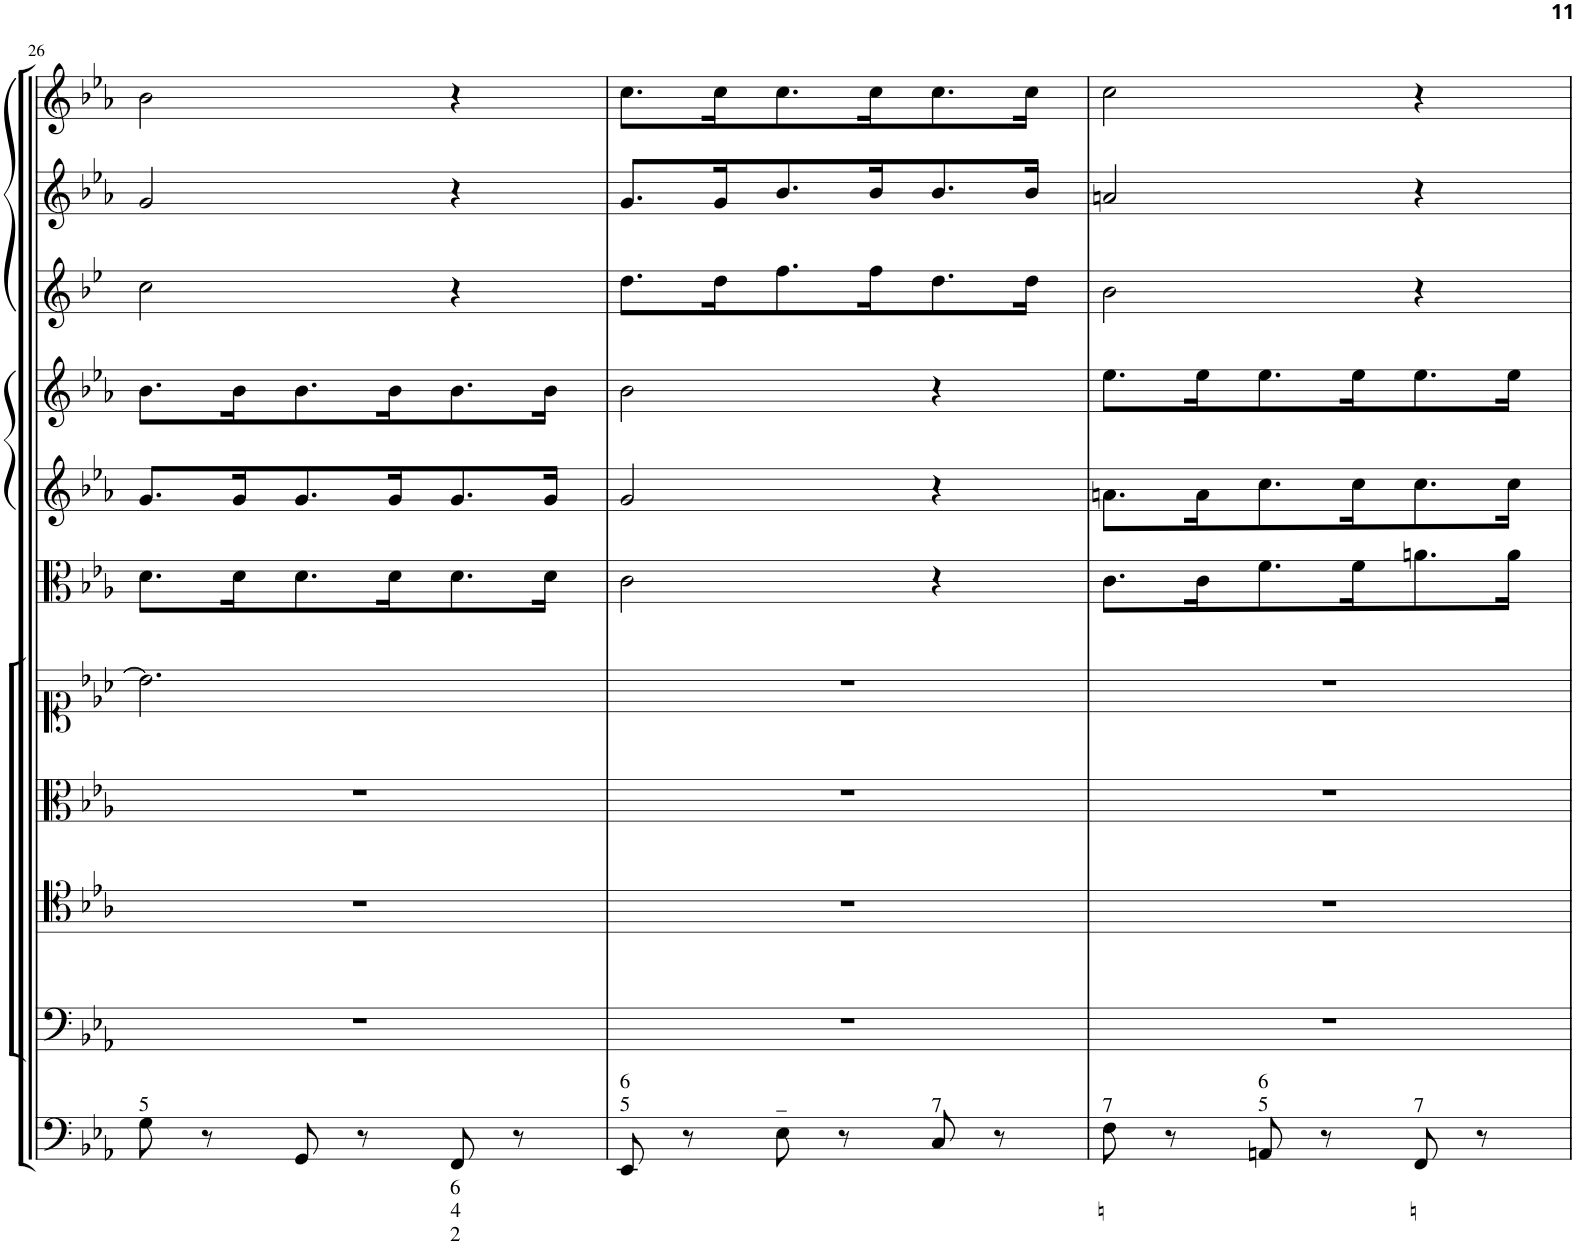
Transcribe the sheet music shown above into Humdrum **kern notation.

**kern	**kern	**kern	**kern	**kern	**kern	**kern	**kern	**kern	**kern	**kern
*part11	*part10	*part9	*part8	*part7	*part6	*part5	*part4	*part3	*part2	*part1
*staff11	*staff10	*staff9	*staff8	*staff7	*staff6	*staff5	*staff4	*staff3	*staff2	*staff1
*I"Continuo.	*I"Basso.	*I"Tenore.	*I"Alto.	*I"Soprano.	*I"Viola.	*I"Violino II	*I"Violino I	*I"Taille.	*I"Oboe II.	*I"Oboe I.
*	*	*	*	*	*	*	*	*	*I'Ob	*I'Ob
!!LO:PB:g=z
*clefF4	*clefF4	*clefC4	*clefC3	*clefC1	*clefC3	*clefG2	*clefG2	*clefG2	*clefG2	*clefG2
*	*	*	*	*	*	*	*	*Trd4c7	*	*
*k[b-e-a-]	*k[b-e-a-]	*k[b-e-a-]	*k[b-e-a-]	*k[b-e-a-]	*k[b-e-a-]	*k[b-e-a-]	*k[b-e-a-]	*k[b-e-]	*k[b-e-a-]	*k[b-e-a-]
*M3/4	*M3/4	*M3/4	*M3/4	*M3/4	*M3/4	*M3/4	*M3/4	*M3/4	*M3/4	*M3/4
=26	=26	=26	=26	=26	=26	=26	=26	=26	=26	=26
!LO:TX:a:t=5	!	!	!	!	!	!	!	!	!	!
8G\	2.r	2.r	2.r	2.b-\]	8.d^^\L	8.g^^/L	8.b-^^\L	2cc\	2g/	2b-\
8r	.	.	.	.	.	.	.	.	.	.
.	.	.	.	.	16d\K	16g/K	16b-\K	.	.	.
8GG/	.	.	.	.	8.d^^\	8.g^^/	8.b-^^\	.	.	.
8r	.	.	.	.	.	.	.	.	.	.
.	.	.	.	.	16d\K	16g/K	16b-\K	.	.	.
!LO:TX:b:t=6	!	!	!	!	!	!	!	!	!	!
!LO:TX:b:t=4	!	!	!	!	!	!	!	!	!	!
!LO:TX:b:t=2	!	!	!	!	!	!	!	!	!	!
8FF/	.	.	.	.	8.d^^\	8.g^^/	8.b-^^\	4r	4r	4r
8r	.	.	.	.	.	.	.	.	.	.
.	.	.	.	.	16d\Jk	16g/Jk	16b-\Jk	.	.	.
=27	=27	=27	=27	=27	=27	=27	=27	=27	=27	=27
!LO:TX:a:t=6	!	!	!	!	!	!	!	!	!	!
!LO:TX:a:t=5	!	!	!	!	!	!	!	!	!	!
8EE-/	2.r	2.r	2.r	2.r	2c\	2g/	2b-\	8.dd^^\L	8.g^^/L	8.cc^^\L
8r	.	.	.	.	.	.	.	.	.	.
.	.	.	.	.	.	.	.	16dd\K	16g/K	16cc\K
!LO:TX:a:t=_	!	!	!	!	!	!	!	!	!	!
8E-\	.	.	.	.	.	.	.	8.ff^^\	8.b-^^/	8.cc^^\
8r	.	.	.	.	.	.	.	.	.	.
.	.	.	.	.	.	.	.	16ff\K	16b-/K	16cc\K
!LO:TX:a:t=7	!	!	!	!	!	!	!	!	!	!
8C/	.	.	.	.	4r	4r	4r	8.dd^^\	8.b-^^/	8.cc^^\
8r	.	.	.	.	.	.	.	.	.	.
.	.	.	.	.	.	.	.	16dd\Jk	16b-/Jk	16cc\Jk
=28	=28	=28	=28	=28	=28	=28	=28	=28	=28	=28
!LO:TX:a:t=7	!	!	!	!	!	!	!	!	!	!
8Fn\	2.r	2.r	2.r	2.r	8.c^^\L	8.an^^\L	8.ee-^^\L	2b-\	2an/	2cc\
8r	.	.	.	.	.	.	.	.	.	.
.	.	.	.	.	16c\K	16a\K	16ee-\K	.	.	.
!LO:TX:a:t=6	!	!	!	!	!	!	!	!	!	!
!LO:TX:a:t=5	!	!	!	!	!	!	!	!	!	!
8AAn/	.	.	.	.	8.f^^\	8.cc^^\	8.ee-^^\	.	.	.
8r	.	.	.	.	.	.	.	.	.	.
.	.	.	.	.	16f\K	16cc\K	16ee-\K	.	.	.
!LO:TX:a:t=7	!	!	!	!	!	!	!	!	!	!
8FFn/	.	.	.	.	8.an^^\	8.cc^^\	8.ee-^^\	4r	4r	4r
8r	.	.	.	.	.	.	.	.	.	.
.	.	.	.	.	16a\Jk	16cc\Jk	16ee-\Jk	.	.	.
=	=	=	=	=	=	=	=	=	=	=
*-	*-	*-	*-	*-	*-	*-	*-	*-	*-	*-
